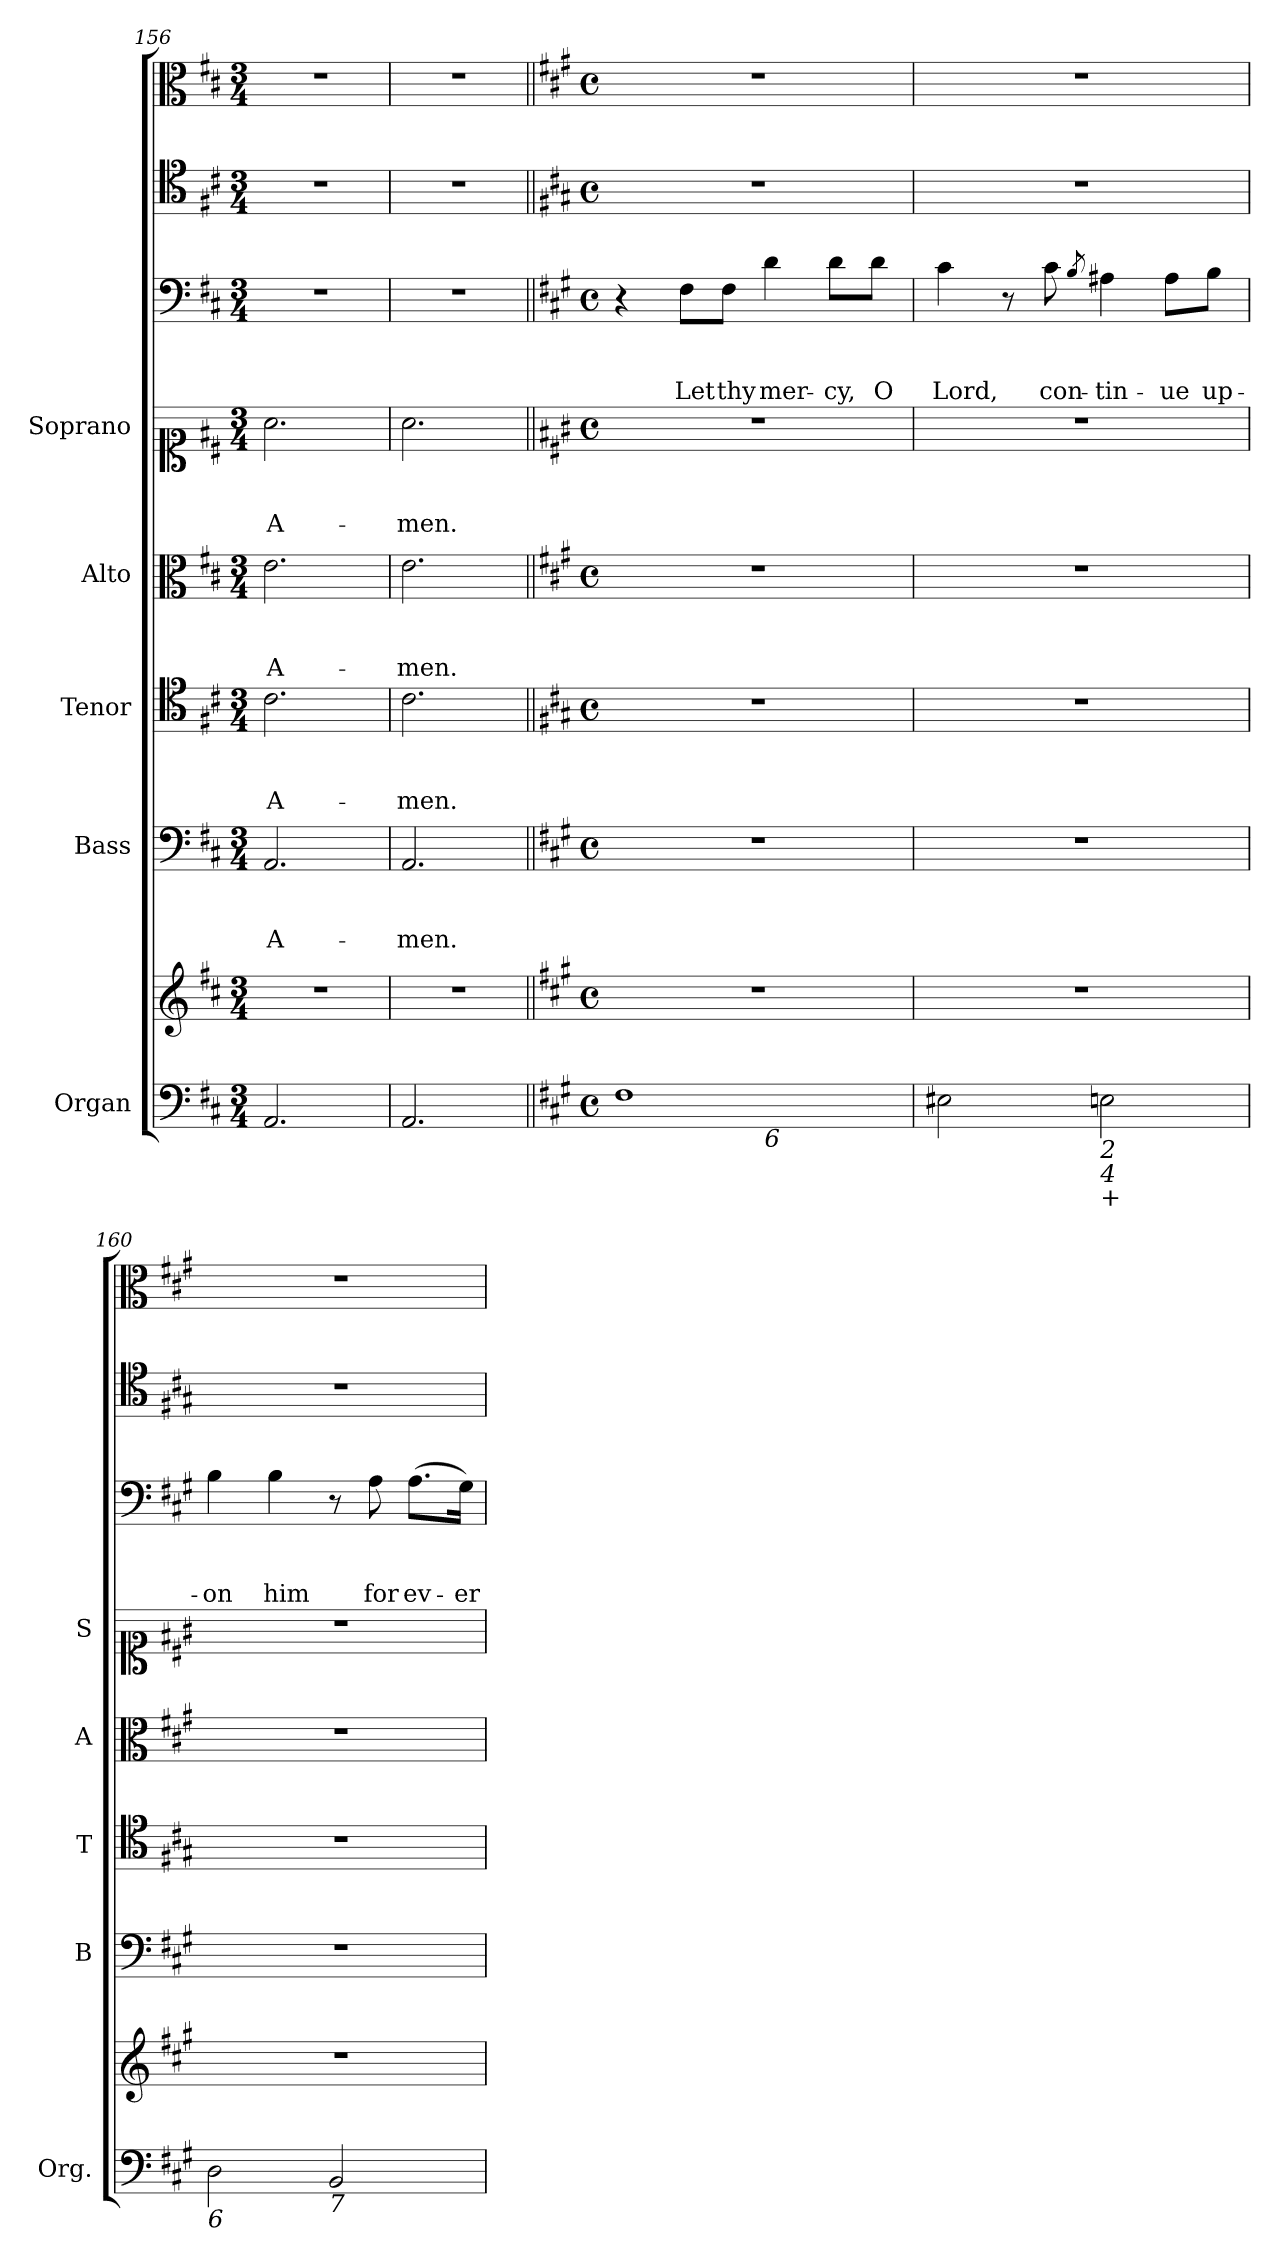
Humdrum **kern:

**kern	**kern	**kern	**text	**text	**text	**kern	**text	**text	**text	**kern	**text	**text	**text	**kern	**text	**text	**text	**kern	**text	**text	**text	**kern	**kern
*part8	*part8	*part7	*part7	*part7	*part7	*part6	*part6	*part6	*part6	*part5	*part5	*part5	*part5	*part4	*part4	*part4	*part4	*part3	*part3	*part3	*part3	*part2	*part1
*staff9	*staff8	*staff7	*staff7	*staff7	*staff7	*staff6	*staff6	*staff6	*staff6	*staff5	*staff5	*staff5	*staff5	*staff4	*staff4	*staff4	*staff4	*staff3	*staff3	*staff3	*staff3	*staff2	*staff1
*I"Organ	*	*I"Bass	*	*	*	*I"Tenor	*	*	*	*I"Alto	*	*	*	*I"Soprano	*	*	*	*	*	*	*	*	*
*I'Org.	*	*I'B	*	*	*	*I'T	*	*	*	*I'A	*	*	*	*I'S	*	*	*	*	*	*	*	*	*
*clefF4	*clefG2	*clefF4	*	*	*	*clefC4	*	*	*	*clefC3	*	*	*	*clefC1	*	*	*	*clefF4	*	*	*	*clefC4	*clefC3
*k[f#c#]	*k[f#c#]	*k[f#c#]	*	*	*	*k[f#c#]	*	*	*	*k[f#c#]	*	*	*	*k[f#c#]	*	*	*	*k[f#c#]	*	*	*	*k[f#c#]	*k[f#c#]
*D:	*D:	*D:	*	*	*	*D:	*	*	*	*D:	*	*	*	*D:	*	*	*	*D:	*	*	*	*D:	*D:
*M3/4	*M3/4	*M3/4	*	*	*	*M3/4	*	*	*	*M3/4	*	*	*	*M3/4	*	*	*	*M3/4	*	*	*	*M3/4	*M3/4
=156	=156	=156	=156	=156	=156	=156	=156	=156	=156	=156	=156	=156	=156	=156	=156	=156	=156	=156	=156	=156	=156	=156	=156
!	!	!	!	!	!LO:LY:b	!	!	!	!LO:LY:b	!	!	!	!LO:LY:b	!	!	!	!LO:LY:b	!	!	!	!	!	!
2.AA/	2.r	2.AA/	.	.	A-	2.c#\	.	.	A-	2.e\	.	.	A-	2.a\	.	.	A-	2.r	.	.	.	2.r	2.r
=157	=157	=157	=157	=157	=157	=157	=157	=157	=157	=157	=157	=157	=157	=157	=157	=157	=157	=157	=157	=157	=157	=157	=157
!	!	!	!	!	!LO:LY:b	!	!	!	!LO:LY:b	!	!	!	!LO:LY:b	!	!	!	!LO:LY:b	!	!	!	!	!	!
2.AA/	2.r	2.AA/	.	.	-men.	2.c#\	.	.	-men.	2.e\	.	.	-men.	2.a\	.	.	-men.	2.r	.	.	.	2.r	2.r
=158||	=158||	=158||	=158||	=158||	=158||	=158||	=158||	=158||	=158||	=158||	=158||	=158||	=158||	=158||	=158||	=158||	=158||	=158||	=158||	=158||	=158||	=158||	=158||
*k[f#c#g#]	*k[f#c#g#]	*k[f#c#g#]	*	*	*	*k[f#c#g#]	*	*	*	*k[f#c#g#]	*	*	*	*k[f#c#g#]	*	*	*	*k[f#c#g#]	*	*	*	*k[f#c#g#]	*k[f#c#g#]
*f#:	*f#:	*f#:	*	*	*	*f#:	*	*	*	*f#:	*	*	*	*f#:	*	*	*	*f#:	*	*	*	*f#:	*f#:
*M4/4	*M4/4	*M4/4	*	*	*	*M4/4	*	*	*	*M4/4	*	*	*	*M4/4	*	*	*	*M4/4	*	*	*	*M4/4	*M4/4
*met(c)	*met(c)	*met(c)	*	*	*	*met(c)	*	*	*	*met(c)	*	*	*	*met(c)	*	*	*	*met(c)	*	*	*	*met(c)	*met(c)
!LO:TX:b:i:t=5	!	!	!	!	!	!	!	!	!	!	!	!	!	!	!	!	!	!	!	!	!	!	!
*^	*	*	*	*	*	*	*	*	*	*	*	*	*	*	*	*	*	*	*	*	*	*	*
1F#	2ryy	1r	1r	.	.	.	1r	.	.	.	1r	.	.	.	1r	.	.	.	4r	.	.	.	1r	1r
!	!	!	!	!	!	!	!	!	!	!	!	!	!	!	!	!	!	!	!	!	!	!LO:LY:b	!	!
.	.	.	.	.	.	.	.	.	.	.	.	.	.	.	.	.	.	.	8F#\L	.	.	Let	.	.
!	!	!	!	!	!	!	!	!	!	!	!	!	!	!	!	!	!	!	!	!	!	!LO:LY:b	!	!
.	.	.	.	.	.	.	.	.	.	.	.	.	.	.	.	.	.	.	8F#\J	.	.	thy	.	.
!	!LO:TX:b:i:t=6	!	!	!	!	!	!	!	!	!	!	!	!	!	!	!	!	!	!	!	!	!	!	!
!	!	!	!	!	!	!	!	!	!	!	!	!	!	!	!	!	!	!	!	!	!	!LO:LY:b	!	!
.	2ryy	.	.	.	.	.	.	.	.	.	.	.	.	.	.	.	.	.	4d\	.	.	mer-	.	.
!	!	!	!	!	!	!	!	!	!	!	!	!	!	!	!	!	!	!	!	!	!	!LO:LY:b	!	!
.	.	.	.	.	.	.	.	.	.	.	.	.	.	.	.	.	.	.	8d\L	.	.	-cy,	.	.
!	!	!	!	!	!	!	!	!	!	!	!	!	!	!	!	!	!	!	!	!	!	!LO:LY:b	!	!
.	.	.	.	.	.	.	.	.	.	.	.	.	.	.	.	.	.	.	8d\J	.	.	O	.	.
=159	=159	=159	=159	=159	=159	=159	=159	=159	=159	=159	=159	=159	=159	=159	=159	=159	=159	=159	=159	=159	=159	=159	=159	=159
!LO:TX:b:i:t=6	!	!	!	!	!	!	!	!	!	!	!	!	!	!	!	!	!	!	!	!	!	!	!	!
!	!	!	!	!	!	!	!	!	!	!	!	!	!	!	!	!	!	!	!	!	!	!LO:LY:b	!	!
*v	*v	*	*	*	*	*	*	*	*	*	*	*	*	*	*	*	*	*	*	*	*	*	*	*
2E#X\	1r	1r	.	.	.	1r	.	.	.	1r	.	.	.	1r	.	.	.	4c#\	.	.	Lord,	1r	1r
.	.	.	.	.	.	.	.	.	.	.	.	.	.	.	.	.	.	8r	.	.	.	.	.
!	!	!	!	!	!	!	!	!	!	!	!	!	!	!	!	!	!	!	!	!	!LO:LY:b	!	!
.	.	.	.	.	.	.	.	.	.	.	.	.	.	.	.	.	.	8c#\	.	.	con-	.	.
.	.	.	.	.	.	.	.	.	.	.	.	.	.	.	.	.	.	8qB/	.	.	.	.	.
!LO:TX:b:i:t=2	!	!	!	!	!	!	!	!	!	!	!	!	!	!	!	!	!	!	!	!	!	!	!
!LO:TX:b:i:t=4	!	!	!	!	!	!	!	!	!	!	!	!	!	!	!	!	!	!	!	!	!	!	!
!LO:TX:b:t=+	!	!	!	!	!	!	!	!	!	!	!	!	!	!	!	!	!	!	!	!	!	!	!
!	!	!	!	!	!	!	!	!	!	!	!	!	!	!	!	!	!	!	!	!	!LO:LY:b	!	!
2En\	.	.	.	.	.	.	.	.	.	.	.	.	.	.	.	.	.	4A#X\	.	.	-tin-	.	.
!	!	!	!	!	!	!	!	!	!	!	!	!	!	!	!	!	!	!	!	!	!LO:LY:b	!	!
.	.	.	.	.	.	.	.	.	.	.	.	.	.	.	.	.	.	8A#\L	.	.	-ue	.	.
!	!	!	!	!	!	!	!	!	!	!	!	!	!	!	!	!	!	!	!	!	!LO:LY:b	!	!
.	.	.	.	.	.	.	.	.	.	.	.	.	.	.	.	.	.	8B\J	.	.	up-	.	.
=160	=160	=160	=160	=160	=160	=160	=160	=160	=160	=160	=160	=160	=160	=160	=160	=160	=160	=160	=160	=160	=160	=160	=160
!LO:TX:b:i:t=6	!	!	!	!	!	!	!	!	!	!	!	!	!	!	!	!	!	!	!	!	!	!	!
!	!	!	!	!	!	!	!	!	!	!	!	!	!	!	!	!	!	!	!	!	!LO:LY:b	!	!
2D\	1r	1r	.	.	.	1r	.	.	.	1r	.	.	.	1r	.	.	.	4B\	.	.	-on	1r	1r
!	!	!	!	!	!	!	!	!	!	!	!	!	!	!	!	!	!	!	!	!	!LO:LY:b	!	!
.	.	.	.	.	.	.	.	.	.	.	.	.	.	.	.	.	.	4B\	.	.	him	.	.
!LO:TX:b:i:t=7	!	!	!	!	!	!	!	!	!	!	!	!	!	!	!	!	!	!	!	!	!	!	!
2BB/	.	.	.	.	.	.	.	.	.	.	.	.	.	.	.	.	.	8r	.	.	.	.	.
!	!	!	!	!	!	!	!	!	!	!	!	!	!	!	!	!	!	!	!	!	!LO:LY:b	!	!
.	.	.	.	.	.	.	.	.	.	.	.	.	.	.	.	.	.	8A\	.	.	for	.	.
!	!	!	!	!	!	!	!	!	!	!	!	!	!	!	!	!	!	!	!	!	!LO:LY:b	!	!
.	.	.	.	.	.	.	.	.	.	.	.	.	.	.	.	.	.	(>8.A\L	.	.	ev-	.	.
!	!	!	!	!	!	!	!	!	!	!	!	!	!	!	!	!	!	!	!	!	!LO:LY:b	!	!
.	.	.	.	.	.	.	.	.	.	.	.	.	.	.	.	.	.	16G#\Jk)	.	.	-er-	.	.
=	=	=	=	=	=	=	=	=	=	=	=	=	=	=	=	=	=	=	=	=	=	=	=
*-	*-	*-	*-	*-	*-	*-	*-	*-	*-	*-	*-	*-	*-	*-	*-	*-	*-	*-	*-	*-	*-	*-	*-
